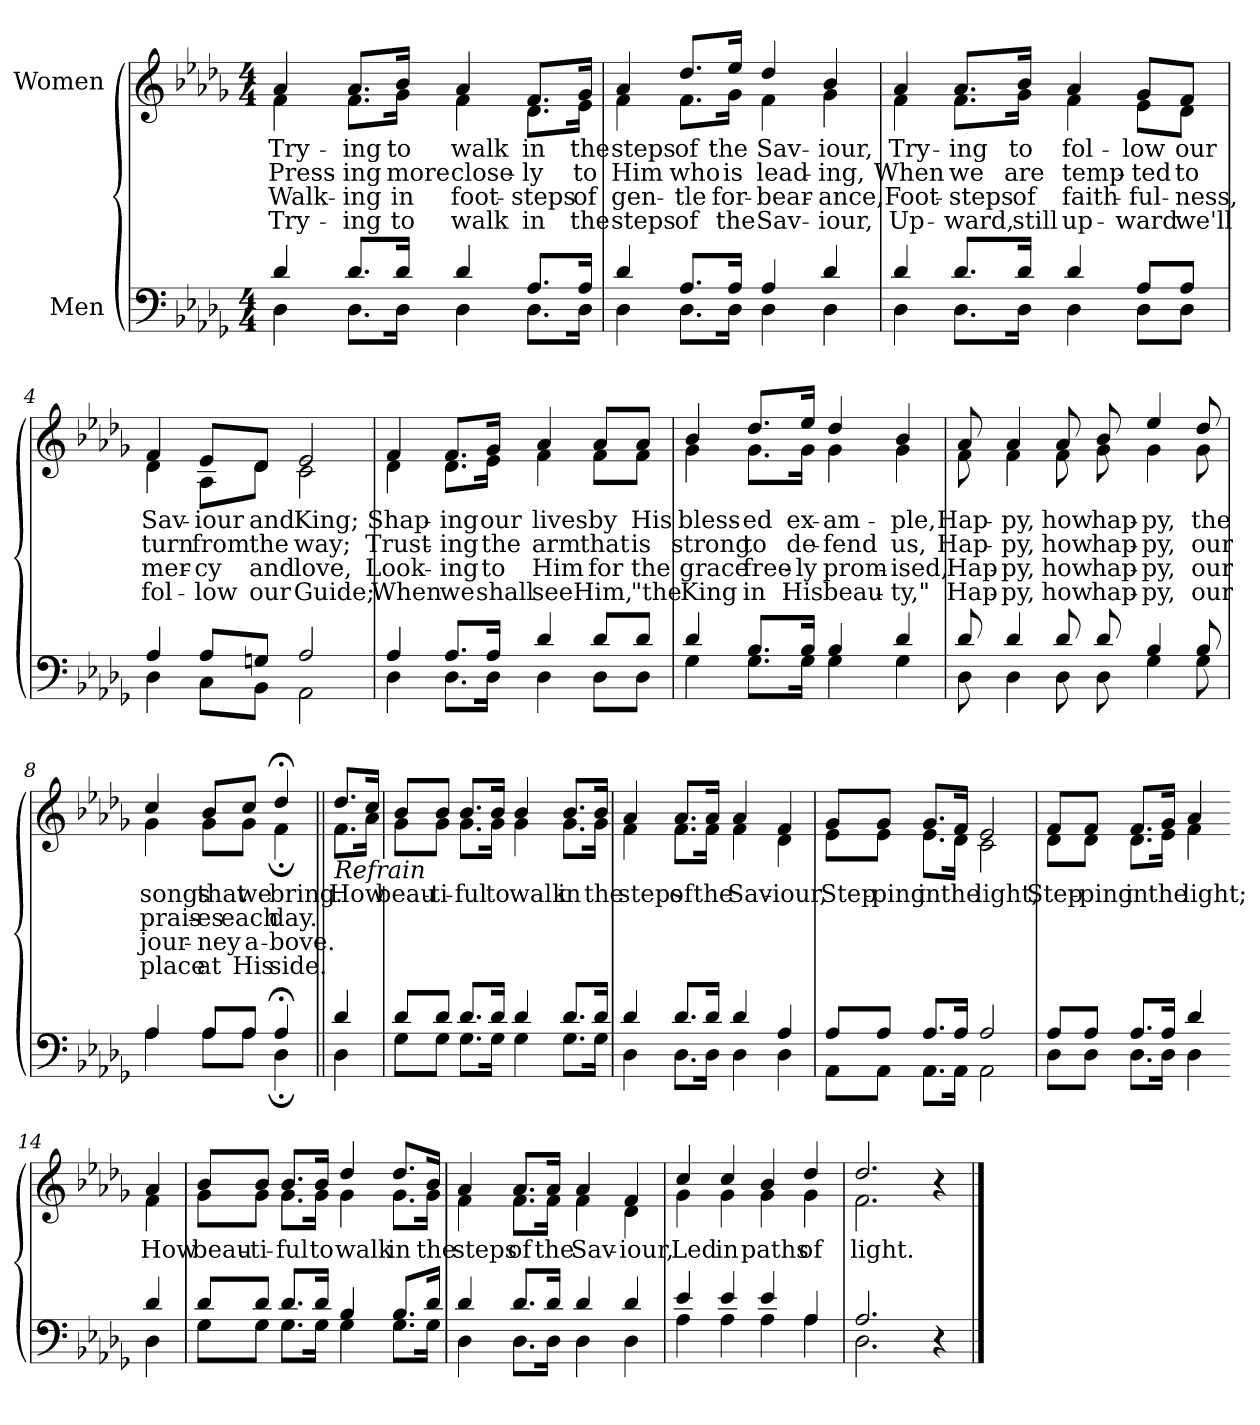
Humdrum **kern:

**kern	**kern	**text	**text	**text	**text
*part2	*part1	*part1	*part1	*part1	*part1
*staff2	*staff1	*staff1	*staff1	*staff1	*staff1
*I"Men	*I"Women	*	*	*	*
*clefF4	*clefG2	*	*	*	*
*k[b-e-a-d-g-]	*k[b-e-a-d-g-]	*	*	*	*
*M4/4	*M4/4	*	*	*	*
=1	=1	=1	=1	=1	=1
*^	*	*	*	*	*
!	!	!LO:TX:b:i:t=Verse	!	!	!	!
!	!	!	!LO:LY:b	!LO:LY:b	!LO:LY:b	!LO:LY:b
*	*	*^	*	*	*	*
4d-/	4D-\	4a-/	4f\	Try-	Press-	Walk-	Try-
!	!	!	!	!LO:LY:b	!LO:LY:b	!LO:LY:b	!LO:LY:b
8.d-/L	8.D-\L	8.a-/L	8.f\L	-ing	-ing	-ing	-ing
!	!	!	!	!LO:LY:b	!LO:LY:b	!LO:LY:b	!LO:LY:b
16d-/Jk	16D-\Jk	16b-/Jk	16g-\Jk	to	more	in	to
!	!	!	!	!LO:LY:b	!LO:LY:b	!LO:LY:b	!LO:LY:b
4d-/	4D-\	4a-/	4f\	walk	close-	foot-	walk
!	!	!	!	!LO:LY:b	!LO:LY:b	!LO:LY:b	!LO:LY:b
8.A-/L	8.D-\L	8.f/L	8.d-\L	in	-ly	-steps	in
!	!	!	!	!LO:LY:b	!LO:LY:b	!LO:LY:b	!LO:LY:b
16A-/Jk	16D-\Jk	16g-/Jk	16e-\Jk	the	to	of	the
=2	=2	=2	=2	=2	=2	=2	=2
!	!	!	!	!LO:LY:b	!LO:LY:b	!LO:LY:b	!LO:LY:b
4d-/	4D-\	4a-/	4f\	steps	Him	gen-	steps
!	!	!	!	!LO:LY:b	!LO:LY:b	!LO:LY:b	!LO:LY:b
8.A-/L	8.D-\L	8.dd-/L	8.f\L	of	who	-tle	of
!	!	!	!	!LO:LY:b	!LO:LY:b	!LO:LY:b	!LO:LY:b
16A-/Jk	16D-\Jk	16ee-/Jk	16g-\Jk	the	is	for-	the
!	!	!	!	!LO:LY:b	!LO:LY:b	!LO:LY:b	!LO:LY:b
4A-/	4D-\	4dd-/	4f\	Sav-	lead-	-bear-	Sav-
!	!	!	!	!LO:LY:b	!LO:LY:b	!LO:LY:b	!LO:LY:b
4d-/	4D-\	4b-/	4g-\	-iour,	-ing,	-ance,	-iour,
!!LO:LB:g=z	!!
=3	=3	=3	=3	=3	=3	=3	=3
!	!	!	!	!LO:LY:b	!LO:LY:b	!LO:LY:b	!LO:LY:b
4d-/	4D-\	4a-/	4f\	Try-	When	Foot-	Up-
!	!	!	!	!LO:LY:b	!LO:LY:b	!LO:LY:b	!LO:LY:b
8.d-/L	8.D-\L	8.a-/L	8.f\L	-ing	we	-steps	-ward,
!	!	!	!	!LO:LY:b	!LO:LY:b	!LO:LY:b	!LO:LY:b
16d-/Jk	16D-\Jk	16b-/Jk	16g-\Jk	to	are	of	still
!	!	!	!	!LO:LY:b	!LO:LY:b	!LO:LY:b	!LO:LY:b
4d-/	4D-\	4a-/	4f\	fol-	temp-	faith-	up-
!	!	!	!	!LO:LY:b	!LO:LY:b	!LO:LY:b	!LO:LY:b
8A-/L	8D-\L	8g-/L	8e-\L	-low	-ted	-ful-	-ward
!	!	!	!	!LO:LY:b	!LO:LY:b	!LO:LY:b	!LO:LY:b
8A-/J	8D-\J	8f/J	8d-\J	our	to	-ness,	we'll
=4	=4	=4	=4	=4	=4	=4	=4
!	!	!	!	!LO:LY:b	!LO:LY:b	!LO:LY:b	!LO:LY:b
4A-/	4D-\	4f/	4d-\	Sav-	turn	mer-	fol-
!	!	!	!	!LO:LY:b	!LO:LY:b	!LO:LY:b	!LO:LY:b
8A-/L	8C\L	8e-/L	8A-\L	-iour	from	-cy	-low
!	!	!	!	!LO:LY:b	!LO:LY:b	!LO:LY:b	!LO:LY:b
8Gn/J	8BB-\J	8d-/J	8d-\J	and	the	and	our
!	!	!	!	!LO:LY:b	!LO:LY:b	!LO:LY:b	!LO:LY:b
2A-/	2AA-\	2e-/	2c\	King;	way;	love,	Guide;
!!LO:LB:g=z	!!
=5	=5	=5	=5	=5	=5	=5	=5
!	!	!	!	!LO:LY:b	!LO:LY:b	!LO:LY:b	!LO:LY:b
4A-/	4D-\	4f/	4d-\	Shap-	Trust-	Look-	When
!	!	!	!	!LO:LY:b	!LO:LY:b	!LO:LY:b	!LO:LY:b
8.A-/L	8.D-\L	8.f/L	8.d-\L	-ing	-ing	-ing	we
!	!	!	!	!LO:LY:b	!LO:LY:b	!LO:LY:b	!LO:LY:b
16A-/Jk	16D-\Jk	16g-/Jk	16e-\Jk	our	the	to	shall
!	!	!	!	!LO:LY:b	!LO:LY:b	!LO:LY:b	!LO:LY:b
4d-/	4D-\	4a-/	4f\	lives	arm	Him	see
!	!	!	!	!LO:LY:b	!LO:LY:b	!LO:LY:b	!LO:LY:b
8d-/L	8D-\L	8a-/L	8f\L	by	that	for	Him,
!	!	!	!	!LO:LY:b	!LO:LY:b	!LO:LY:b	!LO:LY:b
8d-/J	8D-\J	8a-/J	8f\J	His	is	the	"the
=6	=6	=6	=6	=6	=6	=6	=6
!	!	!	!	!LO:LY:b	!LO:LY:b	!LO:LY:b	!LO:LY:b
4d-/	4G-\	4b-/	4g-\	bless-	strong	grace	King
!	!	!	!	!LO:LY:b	!LO:LY:b	!LO:LY:b	!LO:LY:b
8.B-/L	8.G-\L	8.dd-/L	8.g-\L	-ed	to	free-	in
!	!	!	!	!LO:LY:b	!LO:LY:b	!LO:LY:b	!LO:LY:b
16B-/Jk	16G-\Jk	16ee-/Jk	16g-\Jk	ex-	de-	-ly	His
!	!	!	!	!LO:LY:b	!LO:LY:b	!LO:LY:b	!LO:LY:b
4B-/	4G-\	4dd-/	4g-\	-am-	-fend	prom-	beau-
!	!	!	!	!LO:LY:b	!LO:LY:b	!LO:LY:b	!LO:LY:b
4d-/	4G-\	4b-/	4g-\	-ple,	us,	-ised,	-ty,"
!!LO:LB:g=z	!!
=7	=7	=7	=7	=7	=7	=7	=7
!	!	!	!	!LO:LY:b	!LO:LY:b	!LO:LY:b	!LO:LY:b
8d-/	8D-\	8a-/	8f\	Hap-	Hap-	Hap-	Hap-
!	!	!	!	!LO:LY:b	!LO:LY:b	!LO:LY:b	!LO:LY:b
4d-/	4D-\	4a-/	4f\	-py,	-py,	-py,	-py,
!	!	!	!	!LO:LY:b	!LO:LY:b	!LO:LY:b	!LO:LY:b
8d-/	8D-\	8a-/	8f\	how	how	how	how
!	!	!	!	!LO:LY:b	!LO:LY:b	!LO:LY:b	!LO:LY:b
8d-/	8D-\	8b-/	8g-\	hap-	hap-	hap-	hap-
!	!	!	!	!LO:LY:b	!LO:LY:b	!LO:LY:b	!LO:LY:b
4B-/	4G-\	4ee-/	4g-\	-py,	-py,	-py,	-py,
!	!	!	!	!LO:LY:b	!LO:LY:b	!LO:LY:b	!LO:LY:b
8B-/	8G-\	8dd-/	8g-\	the	our	our	our
=8	=8	=8	=8	=8	=8	=8	=8
!	!	!	!	!LO:LY:b	!LO:LY:b	!LO:LY:b	!LO:LY:b
4A-/	4A-\	4cc/	4g-\	songs	prais-	jour-	place
!	!	!	!	!LO:LY:b	!LO:LY:b	!LO:LY:b	!LO:LY:b
8A-/L	8A-\L	8b-/L	8g-\L	that	-es	-ney	at
!	!	!	!	!LO:LY:b	!LO:LY:b	!LO:LY:b	!LO:LY:b
8A-/J	8A-\J	8cc/J	8g-\J	we	each	a-	His
!	!	!	!	!LO:LY:b	!LO:LY:b	!LO:LY:b	!LO:LY:b
4A-;</	4D-;\	4dd-;</	4f;\	bring.	day.	-bove.	side.
!!LO:LB:g=z	!!
=9||	=9||	=9||	=9||	=9||	=9||	=9||	=9||
!	!	!LO:TX:b:i:t=Refrain	!	!	!	!	!
!	!	!	!	!LO:LY:b	!	!	!
4d-/	4D-\	8.dd-/L	8.f\L	How	.	.	.
.	.	16cc/Jk	16a-\Jk	.	.	.	.
=10	=10	=10	=10	=10	=10	=10	=10
!	!	!	!	!LO:LY:b	!	!	!
8d-/L	8G-\L	8b-/L	8g-\L	beau-	.	.	.
!	!	!	!	!LO:LY:b	!	!	!
8d-/J	8G-\J	8b-/J	8g-\J	-ti-	.	.	.
!	!	!	!	!LO:LY:b	!	!	!
8.d-/L	8.G-\L	8.b-/L	8.g-\L	-ful	.	.	.
!	!	!	!	!LO:LY:b	!	!	!
16d-/Jk	16G-\Jk	16b-/Jk	16g-\Jk	to	.	.	.
!	!	!	!	!LO:LY:b	!	!	!
4d-/	4G-\	4b-/	4g-\	walk	.	.	.
!	!	!	!	!LO:LY:b	!	!	!
8.d-/L	8.G-\L	8.b-/L	8.g-\L	in	.	.	.
!	!	!	!	!LO:LY:b	!	!	!
16d-/Jk	16G-\Jk	16b-/Jk	16g-\Jk	the	.	.	.
=11	=11	=11	=11	=11	=11	=11	=11
!	!	!	!	!LO:LY:b	!	!	!
4d-/	4D-\	4a-/	4f\	steps	.	.	.
!	!	!	!	!LO:LY:b	!	!	!
8.d-/L	8.D-\L	8.a-/L	8.f\L	of	.	.	.
!	!	!	!	!LO:LY:b	!	!	!
16d-/Jk	16D-\Jk	16a-/Jk	16f\Jk	the	.	.	.
!	!	!	!	!LO:LY:b	!	!	!
4d-/	4D-\	4a-/	4f\	Sav-	.	.	.
!	!	!	!	!LO:LY:b	!	!	!
4A-/	4D-\	4f/	4d-\	-iour,	.	.	.
!!LO:LB:g=z	!!
=12	=12	=12	=12	=12	=12	=12	=12
!	!	!	!	!LO:LY:b	!	!	!
8A-/L	8AA-\L	8g-/L	8e-\L	Step-	.	.	.
!	!	!	!	!LO:LY:b	!	!	!
8A-/J	8AA-\J	8g-/J	8e-\J	-ping	.	.	.
!	!	!	!	!LO:LY:b	!	!	!
8.A-/L	8.AA-\L	8.g-/L	8.e-\L	in	.	.	.
!	!	!	!	!LO:LY:b	!	!	!
16A-/Jk	16AA-\Jk	16f/Jk	16d-\Jk	the	.	.	.
!	!	!	!	!LO:LY:b	!	!	!
2A-/	2AA-\	2e-/	2c\	light,	.	.	.
=13	=13	=13	=13	=13	=13	=13	=13
!	!	!	!	!LO:LY:b	!	!	!
8A-/L	8D-\L	8f/L	8d-\L	Step-	.	.	.
!	!	!	!	!LO:LY:b	!	!	!
8A-/J	8D-\J	8f/J	8d-\J	-ping	.	.	.
!	!	!	!	!LO:LY:b	!	!	!
8.A-/L	8.D-\L	8.f/L	8.d-\L	in	.	.	.
!	!	!	!	!LO:LY:b	!	!	!
16A-/Jk	16D-\Jk	16g-/Jk	16e-\Jk	the	.	.	.
!	!	!	!	!LO:LY:b	!	!	!
4d-/	4D-\	4a-/	4f\	light;	.	.	.
!!LO:LB:g=z	!!
=14-	=14-	=14-	=14-	=14-	=14-	=14-	=14-
!	!	!	!	!LO:LY:b	!	!	!
4d-/	4D-\	4a-/	4f\	How	.	.	.
=15	=15	=15	=15	=15	=15	=15	=15
!	!	!	!	!LO:LY:b	!	!	!
8d-/L	8G-\L	8b-/L	8g-\L	beau-	.	.	.
!	!	!	!	!LO:LY:b	!	!	!
8d-/J	8G-\J	8b-/J	8g-\J	-ti-	.	.	.
!	!	!	!	!LO:LY:b	!	!	!
8.d-/L	8.G-\L	8.b-/L	8.g-\L	-ful	.	.	.
!	!	!	!	!LO:LY:b	!	!	!
16d-/Jk	16G-\Jk	16b-/Jk	16g-\Jk	to	.	.	.
!	!	!	!	!LO:LY:b	!	!	!
4B-/	4G-\	4dd-/	4g-\	walk	.	.	.
!	!	!	!	!LO:LY:b	!	!	!
8.B-/L	8.G-\L	8.dd-/L	8.g-\L	in	.	.	.
!	!	!	!	!LO:LY:b	!	!	!
16d-/Jk	16G-\Jk	16b-/Jk	16g-\Jk	the	.	.	.
=16	=16	=16	=16	=16	=16	=16	=16
!	!	!	!	!LO:LY:b	!	!	!
4d-/	4D-\	4a-/	4f\	steps	.	.	.
!	!	!	!	!LO:LY:b	!	!	!
8.d-/L	8.D-\L	8.a-/L	8.f\L	of	.	.	.
!	!	!	!	!LO:LY:b	!	!	!
16d-/Jk	16D-\Jk	16a-/Jk	16f\Jk	the	.	.	.
!	!	!	!	!LO:LY:b	!	!	!
4d-/	4D-\	4a-/	4f\	Sav-	.	.	.
!	!	!	!	!LO:LY:b	!	!	!
4d-/	4D-\	4f/	4d-\	-iour,	.	.	.
!!LO:LB:g=z	!!
=17	=17	=17	=17	=17	=17	=17	=17
!	!	!	!	!LO:LY:b	!	!	!
4e-/	4A-\	4cc/	4g-\	Led	.	.	.
!	!	!	!	!LO:LY:b	!	!	!
4e-/	4A-\	4cc/	4g-\	in	.	.	.
!	!	!	!	!LO:LY:b	!	!	!
4e-/	4A-\	4b-/	4g-\	paths	.	.	.
!	!	!	!	!LO:LY:b	!	!	!
4A-/	4A-\	4dd-/	4g-\	of	.	.	.
=18	=18	=18	=18	=18	=18	=18	=18
!	!	!	!	!LO:LY:b	!	!	!
2.A-/	2.D-\	2.dd-/	2.f\	light.	.	.	.
4r	4ryy	4r	4ryy	.	.	.	.
*v	*v	*	*	*	*	*	*
*	*v	*v	*	*	*	*
==	==	==	==	==	==
*-	*-	*-	*-	*-	*-
